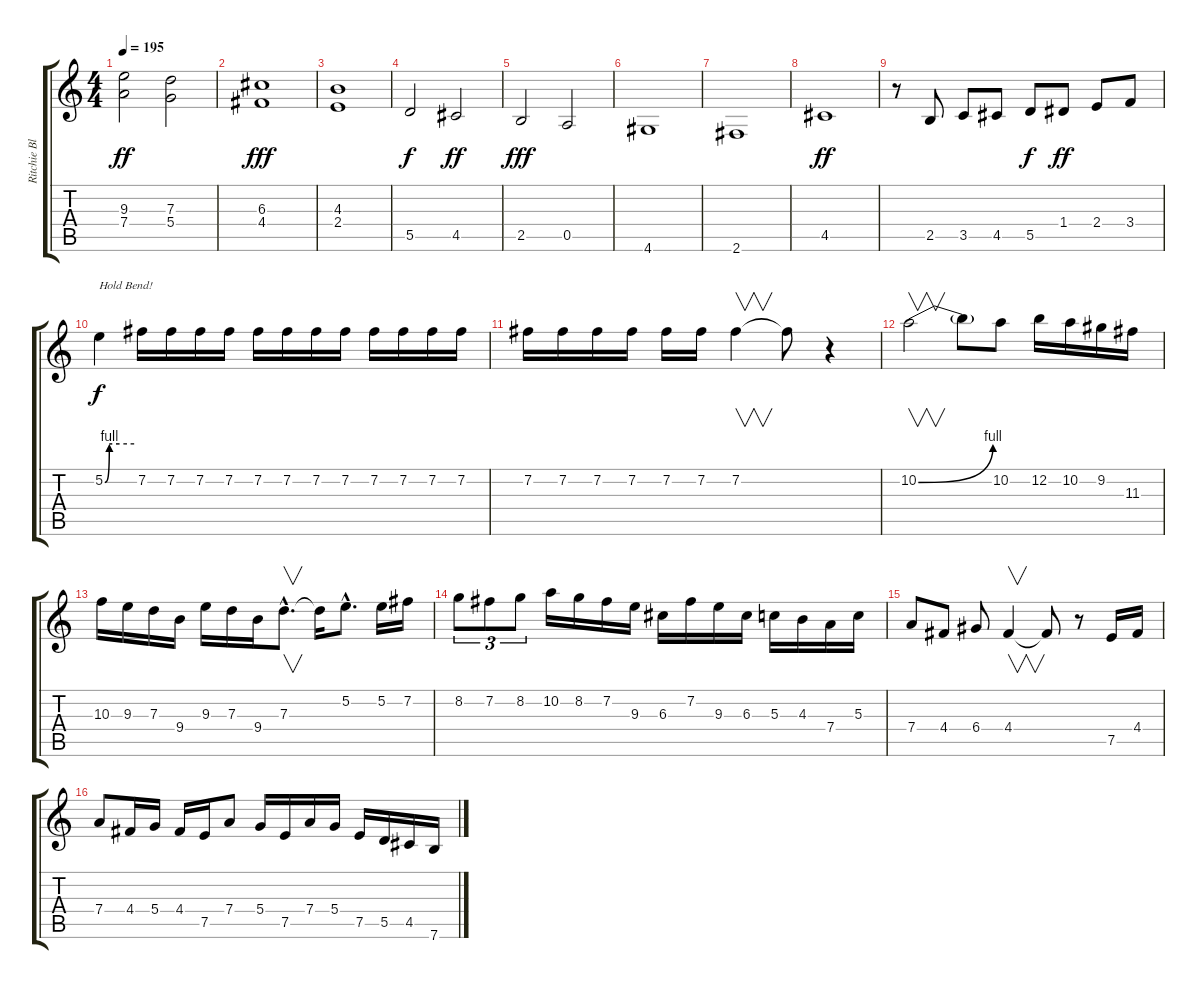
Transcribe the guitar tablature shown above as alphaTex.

\track ("Ritchie Blackmore" "Ritchie Bl") {instrument distortionguitar}
\staff {score tabs}
\tuning (E4 B3 G3 D3 A2 E2) {hide}
\ts (4 4)
\tempo 195
\clef g2
\ks c
(9.3 7.4).2{dy ff} (7.3 5.4).2 |
(6.3 4.4).1{dy fff} |
(4.3 2.4).1 |
5.5.2{dy f} 4.5.2{dy ff} |
2.5.2{dy fff} 0.5.2 |
4.6.1 |
2.6.1 |
4.5.1{dy ff} |
r.8 2.5.8 3.5.8 4.5.8 5.5.8{dy f} 1.4.8{dy ff} 2.4.8 3.4.8 |
5.2{be (custom 0 0 9 4 15 4 30 4 60 4)}.4{txt "Hold Bend!" dy f} 7.2.16 7.2.16 7.2.16 7.2.16 7.2.16 7.2.16 7.2.16 7.2.16 7.2.16 7.2.16 7.2.16 7.2.16 |
7.2.16 7.2.16 7.2.16 7.2.16 7.2.16 7.2.16 7.2.4{v} 7.2{t}.8 r.4 |
10.2{be (bend 0 0 60 4)}.2{v} 10.2{t}.8 10.2.8 12.2.16 10.2.16 9.2.16 11.3.16 |
10.3.16 9.3.16 7.3.16 9.4.16 9.3.16 7.3.16 9.4.16 7.3{hac}.8{v d} 7.3{t}.16 5.2{hac}.8{d} 5.2.16 7.2.16 |
8.2.8{tu (3 2)} 7.2.8{tu (3 2)} 8.2.8{tu (3 2)} 10.2.16 8.2.16 7.2.16 9.3.16 6.3.16 7.2.16 9.3.16 6.3.16 5.3.16 4.3.16 7.4.16 5.3.16 |
7.4.8 4.4.8 6.4.8 4.4.4{v} 4.4{t}.8 r.8 7.5.16 4.4.16 |
7.4.8 4.4.16 5.4.16 4.4.16 7.5.16 7.4.8 5.4.16 7.5.16 7.4.16 5.4.16 7.5.16 5.5.16 4.5.16 7.6.16
